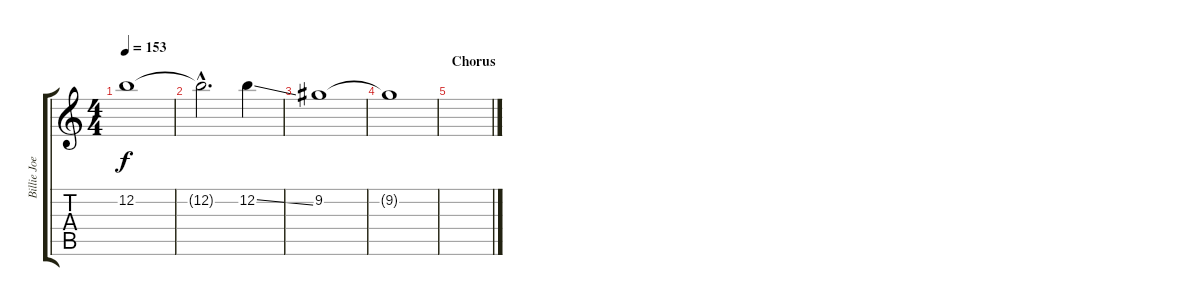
\track ("Billie Joe Armstrong (Solo Guitar)" "Billie Joe") {instrument distortionguitar}
\staff {score tabs}
\tuning (E4 B3 G3 D3 A2 E2) {hide}
\ts (4 4)
\tempo 153
\clef g2
\ks c
12.2.1{dy f} |
12.2{hac t}.2{d} 12.2{ss}.4 |
9.2.1 |
9.2{t}.1 |
\section ("" "Chorus")
